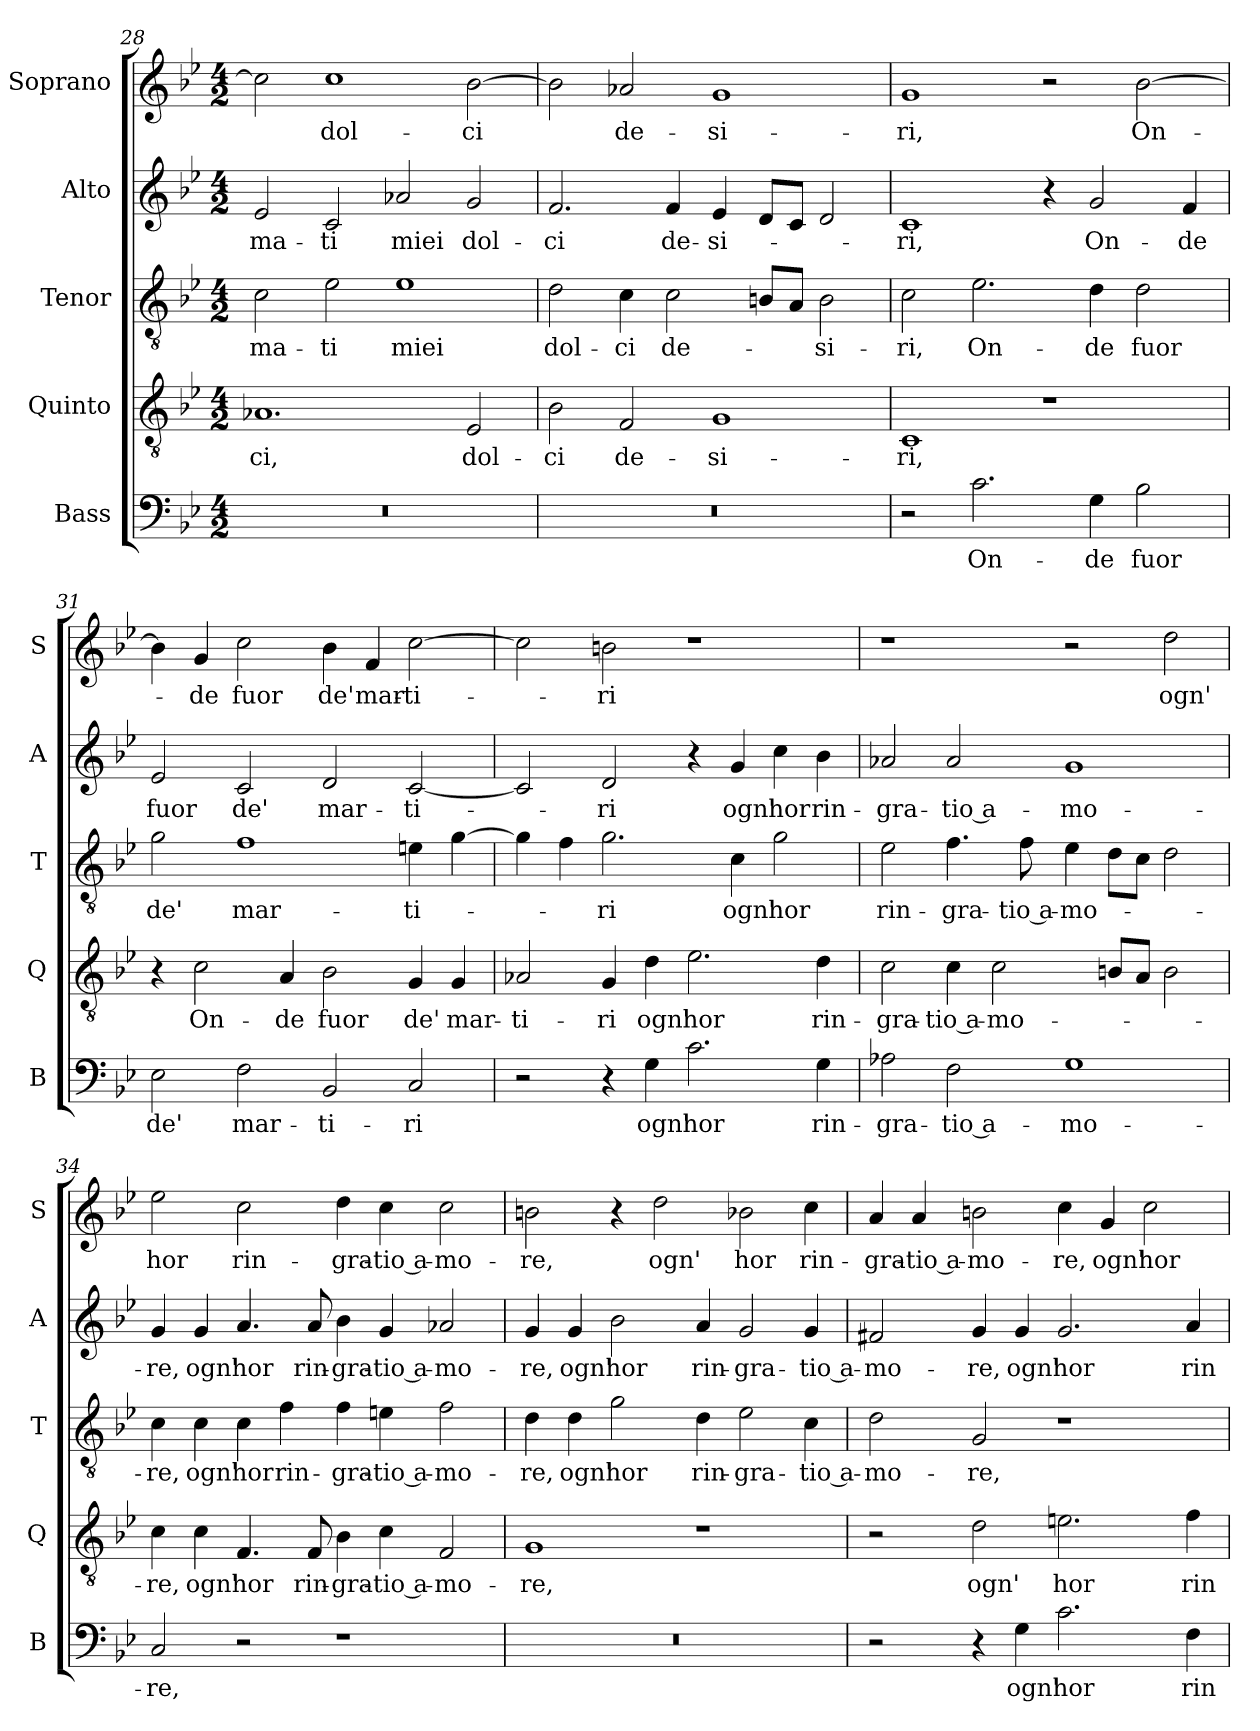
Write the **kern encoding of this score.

**kern	**text	**kern	**text	**kern	**text	**kern	**text	**kern	**text
*part5	*part5	*part4	*part4	*part3	*part3	*part2	*part2	*part1	*part1
*staff5	*staff5	*staff4	*staff4	*staff3	*staff3	*staff2	*staff2	*staff1	*staff1
*I"Bass	*	*I"Quinto	*	*I"Tenor	*	*I"Alto	*	*I"Soprano	*
*I'B	*	*I'Q	*	*I'T	*	*I'A	*	*I'S	*
!!LO:PB:g=z
*clefF4	*	*clefGv2	*	*clefGv2	*	*clefG2	*	*clefG2	*
*k[b-e-]	*	*k[b-e-]	*	*k[b-e-]	*	*k[b-e-]	*	*k[b-e-]	*
*B-:	*	*B-:	*	*B-:	*	*B-:	*	*B-:	*
*M4/2	*	*M4/2	*	*M4/2	*	*M4/2	*	*M4/2	*
=28	=28	=28	=28	=28	=28	=28	=28	=28	=28
!	!	!	!LO:LY:b	!	!LO:LY:b	!	!LO:LY:b	!	!
0r	.	1.A-X	-ci,	2c\	-ma-	2e-/	-ma-	2cc\]	.
!	!	!	!	!	!LO:LY:b	!	!LO:LY:b	!	!LO:LY:b
.	.	.	.	2e-\	-ti	2c/	-ti	1cc	dol-
!	!	!	!	!	!LO:LY:b	!	!LO:LY:b	!	!
.	.	.	.	1e-	miei	2a-X/	miei	.	.
!	!	!	!LO:LY:b	!	!	!	!LO:LY:b	!	!LO:LY:b
.	.	2E-/	dol-	.	.	2g/	dol-	[2b-\	-ci
=29	=29	=29	=29	=29	=29	=29	=29	=29	=29
!	!	!	!LO:LY:b	!	!LO:LY:b	!	!LO:LY:b	!	!
0r	.	2B-\	-ci	2d\	dol-	2.f/	-ci	2b-\]	.
!	!	!	!LO:LY:b	!	!LO:LY:b	!	!	!	!LO:LY:b
.	.	2F/	de-	4c\	-ci	.	.	2a-X/	de-
!	!	!	!	!	!LO:LY:b	!	!LO:LY:b	!	!
.	.	.	.	2c\	de-	4f/	de-	.	.
!	!	!	!LO:LY:b	!	!	!	!LO:LY:b	!	!LO:LY:b
.	.	1G	-si-	.	.	4e-/	-si-	1g	-si-
.	.	.	.	8Bn/L	.	8d/L	.	.	.
.	.	.	.	8A/J	.	8c/J	.	.	.
!	!	!	!	!	!LO:LY:b	!	!	!	!
.	.	.	.	2B\	-si-	2d/	.	.	.
=30	=30	=30	=30	=30	=30	=30	=30	=30	=30
!	!	!	!LO:LY:b	!	!LO:LY:b	!	!LO:LY:b	!	!LO:LY:b
2r	.	1C	-ri,	2c\	-ri,	1c	-ri,	1g	-ri,
!	!LO:LY:b	!	!	!	!LO:LY:b	!	!	!	!
2.c\	On-	.	.	2.e-\	On-	.	.	.	.
.	.	1r	.	.	.	4r	.	2r	.
!	!LO:LY:b	!	!	!	!LO:LY:b	!	!LO:LY:b	!	!
4G\	-de	.	.	4d\	-de	2g/	On-	.	.
!	!LO:LY:b	!	!	!	!LO:LY:b	!	!	!	!LO:LY:b
2B-\	fuor	.	.	2d\	fuor	.	.	[2b-\	On-
!	!	!	!	!	!	!	!LO:LY:b	!	!
.	.	.	.	.	.	4f/	-de	.	.
!!LO:LB:g=z
=31	=31	=31	=31	=31	=31	=31	=31	=31	=31
!	!LO:LY:b	!	!	!	!LO:LY:b	!	!LO:LY:b	!	!
2E-\	de'	4r	.	2g\	de'	2e-/	fuor	4b-\]	.
!	!	!	!LO:LY:b	!	!	!	!	!	!LO:LY:b
.	.	2c\	On-	.	.	.	.	4g/	-de
!	!LO:LY:b	!	!	!	!LO:LY:b	!	!LO:LY:b	!	!LO:LY:b
2F\	mar-	.	.	1f	mar-	2c/	de'	2cc\	fuor
!	!	!	!LO:LY:b	!	!	!	!	!	!
.	.	4A/	-de	.	.	.	.	.	.
!	!LO:LY:b	!	!LO:LY:b	!	!	!	!LO:LY:b	!	!LO:LY:b
2BB-/	-ti-	2B-\	fuor	.	.	2d/	mar-	4b-\	de'
!	!	!	!	!	!	!	!	!	!LO:LY:b
.	.	.	.	.	.	.	.	4f/	mar-
!	!LO:LY:b	!	!LO:LY:b	!	!LO:LY:b	!	!LO:LY:b	!	!LO:LY:b
2C/	-ri	4G/	de'	4en\	-ti-	[2c/	-ti-	[2cc\	-ti-
!	!	!	!LO:LY:b	!	!	!	!	!	!
.	.	4G/	mar-	[4g\	.	.	.	.	.
=32	=32	=32	=32	=32	=32	=32	=32	=32	=32
!	!	!	!LO:LY:b	!	!	!	!	!	!
2r	.	2A-X/	-ti-	4g\]	.	2c/]	.	2cc\]	.
.	.	.	.	4f\	.	.	.	.	.
!	!	!	!LO:LY:b	!	!LO:LY:b	!	!LO:LY:b	!	!LO:LY:b
4r	.	4G/	-ri	2.g\	-ri	2d/	-ri	2bn\	-ri
!	!LO:LY:b	!	!LO:LY:b	!	!	!	!	!	!
4G\	ogn'	4d\	ogn'	.	.	.	.	.	.
!	!LO:LY:b	!	!LO:LY:b	!	!	!	!	!	!
2.c\	hor	2.e-\	hor	.	.	4r	.	1r	.
!	!	!	!	!	!LO:LY:b	!	!LO:LY:b	!	!
.	.	.	.	4c\	ogn'	4g/	ogn'	.	.
!	!	!	!	!	!LO:LY:b	!	!LO:LY:b	!	!
.	.	.	.	2g\	hor	4cc\	hor	.	.
!	!LO:LY:b	!	!LO:LY:b	!	!	!	!LO:LY:b	!	!
4G\	rin-	4d\	rin-	.	.	4b-\	rin-	.	.
=33	=33	=33	=33	=33	=33	=33	=33	=33	=33
!	!LO:LY:b	!	!LO:LY:b	!	!LO:LY:b	!	!LO:LY:b	!	!
2A-X\	-gra-	2c\	-gra-	2e-\	rin-	2a-X/	-gra-	1r	.
!	!LO:LY:b	!	!LO:LY:b	!	!LO:LY:b	!	!LO:LY:b	!	!
2F\	-tio a-	4c\	-tio a-	4.f\	-gra-	2a-/	-tio a-	.	.
!	!	!	!LO:LY:b	!	!	!	!	!	!
.	.	2c\	-mo-	.	.	.	.	.	.
!	!	!	!	!	!LO:LY:b	!	!	!	!
.	.	.	.	8f\	-tio a-	.	.	.	.
!	!LO:LY:b	!	!	!	!LO:LY:b	!	!LO:LY:b	!	!
1G	-mo-	.	.	4e-\	-mo-	1g	-mo-	2r	.
.	.	8Bn/L	.	8d\L	.	.	.	.	.
.	.	8A/J	.	8c\J	.	.	.	.	.
!	!	!	!	!	!	!	!	!	!LO:LY:b
.	.	2B\	.	2d\	.	.	.	2dd\	ogn'
!!LO:LB:g=z
=34	=34	=34	=34	=34	=34	=34	=34	=34	=34
!	!LO:LY:b	!	!LO:LY:b	!	!LO:LY:b	!	!LO:LY:b	!	!LO:LY:b
2C/	-re,	4c\	-re,	4c\	-re,	4g/	-re,	2ee-\	hor
!	!	!	!LO:LY:b	!	!LO:LY:b	!	!LO:LY:b	!	!
.	.	4c\	ogn'	4c\	ogn'	4g/	ogn'	.	.
!	!	!	!LO:LY:b	!	!LO:LY:b	!	!LO:LY:b	!	!LO:LY:b
2r	.	4.F/	hor	4c\	hor	4.a/	hor	2cc\	rin-
!	!	!	!	!	!LO:LY:b	!	!	!	!
.	.	.	.	4f\	rin-	.	.	.	.
!	!	!	!LO:LY:b	!	!	!	!LO:LY:b	!	!
.	.	8F/	rin-	.	.	8a/	rin-	.	.
!	!	!	!LO:LY:b	!	!LO:LY:b	!	!LO:LY:b	!	!LO:LY:b
1r	.	4B-\	-gra-	4f\	-gra-	4b-\	-gra-	4dd\	-gra-
!	!	!	!LO:LY:b	!	!LO:LY:b	!	!LO:LY:b	!	!LO:LY:b
.	.	4c\	-tio a-	4en\	-tio a-	4g/	-tio a-	4cc\	-tio a-
!	!	!	!LO:LY:b	!	!LO:LY:b	!	!LO:LY:b	!	!LO:LY:b
.	.	2F/	-mo-	2f\	-mo-	2a-X/	-mo-	2cc\	-mo-
=35	=35	=35	=35	=35	=35	=35	=35	=35	=35
!	!	!	!LO:LY:b	!	!LO:LY:b	!	!LO:LY:b	!	!LO:LY:b
0r	.	1G	-re,	4d\	-re,	4g/	-re,	2bn\	-re,
!	!	!	!	!	!LO:LY:b	!	!LO:LY:b	!	!
.	.	.	.	4d\	ogn'	4g/	ogn'	.	.
!	!	!	!	!	!LO:LY:b	!	!LO:LY:b	!	!
.	.	.	.	2g\	hor	2b-\	hor	4r	.
!	!	!	!	!	!	!	!	!	!LO:LY:b
.	.	.	.	.	.	.	.	2dd\	ogn'
!	!	!	!	!	!LO:LY:b	!	!LO:LY:b	!	!
.	.	1r	.	4d\	rin-	4a/	rin-	.	.
!	!	!	!	!	!LO:LY:b	!	!LO:LY:b	!	!LO:LY:b
.	.	.	.	2e-\	-gra-	2g/	-gra-	2b-X\	hor
!	!	!	!	!	!LO:LY:b	!	!LO:LY:b	!	!LO:LY:b
.	.	.	.	4c\	-tio a-	4g/	-tio a-	4cc\	rin-
=36	=36	=36	=36	=36	=36	=36	=36	=36	=36
!	!	!	!	!	!LO:LY:b	!	!LO:LY:b	!	!LO:LY:b
2r	.	2r	.	2d\	-mo-	2f#X/	-mo-	4a/	-gra-
!	!	!	!	!	!	!	!	!	!LO:LY:b
.	.	.	.	.	.	.	.	4a/	-tio a-
!	!	!	!LO:LY:b	!	!LO:LY:b	!	!LO:LY:b	!	!LO:LY:b
4r	.	2d\	ogn'	2G/	-re,	4g/	-re,	2bn\	-mo-
!	!LO:LY:b	!	!	!	!	!	!LO:LY:b	!	!
4G\	ogn'	.	.	.	.	4g/	ogn'	.	.
!	!LO:LY:b	!	!LO:LY:b	!	!	!	!LO:LY:b	!	!LO:LY:b
2.c\	hor	2.en\	hor	1r	.	2.g/	hor	4cc\	-re,
!	!	!	!	!	!	!	!	!	!LO:LY:b
.	.	.	.	.	.	.	.	4g/	ogn'
!	!	!	!	!	!	!	!	!	!LO:LY:b
.	.	.	.	.	.	.	.	2cc\	hor
!	!LO:LY:b	!	!LO:LY:b	!	!	!	!LO:LY:b	!	!
4F\	rin-	4f\	rin-	.	.	4a/	rin-	.	.
=	=	=	=	=	=	=	=	=	=
*-	*-	*-	*-	*-	*-	*-	*-	*-	*-
